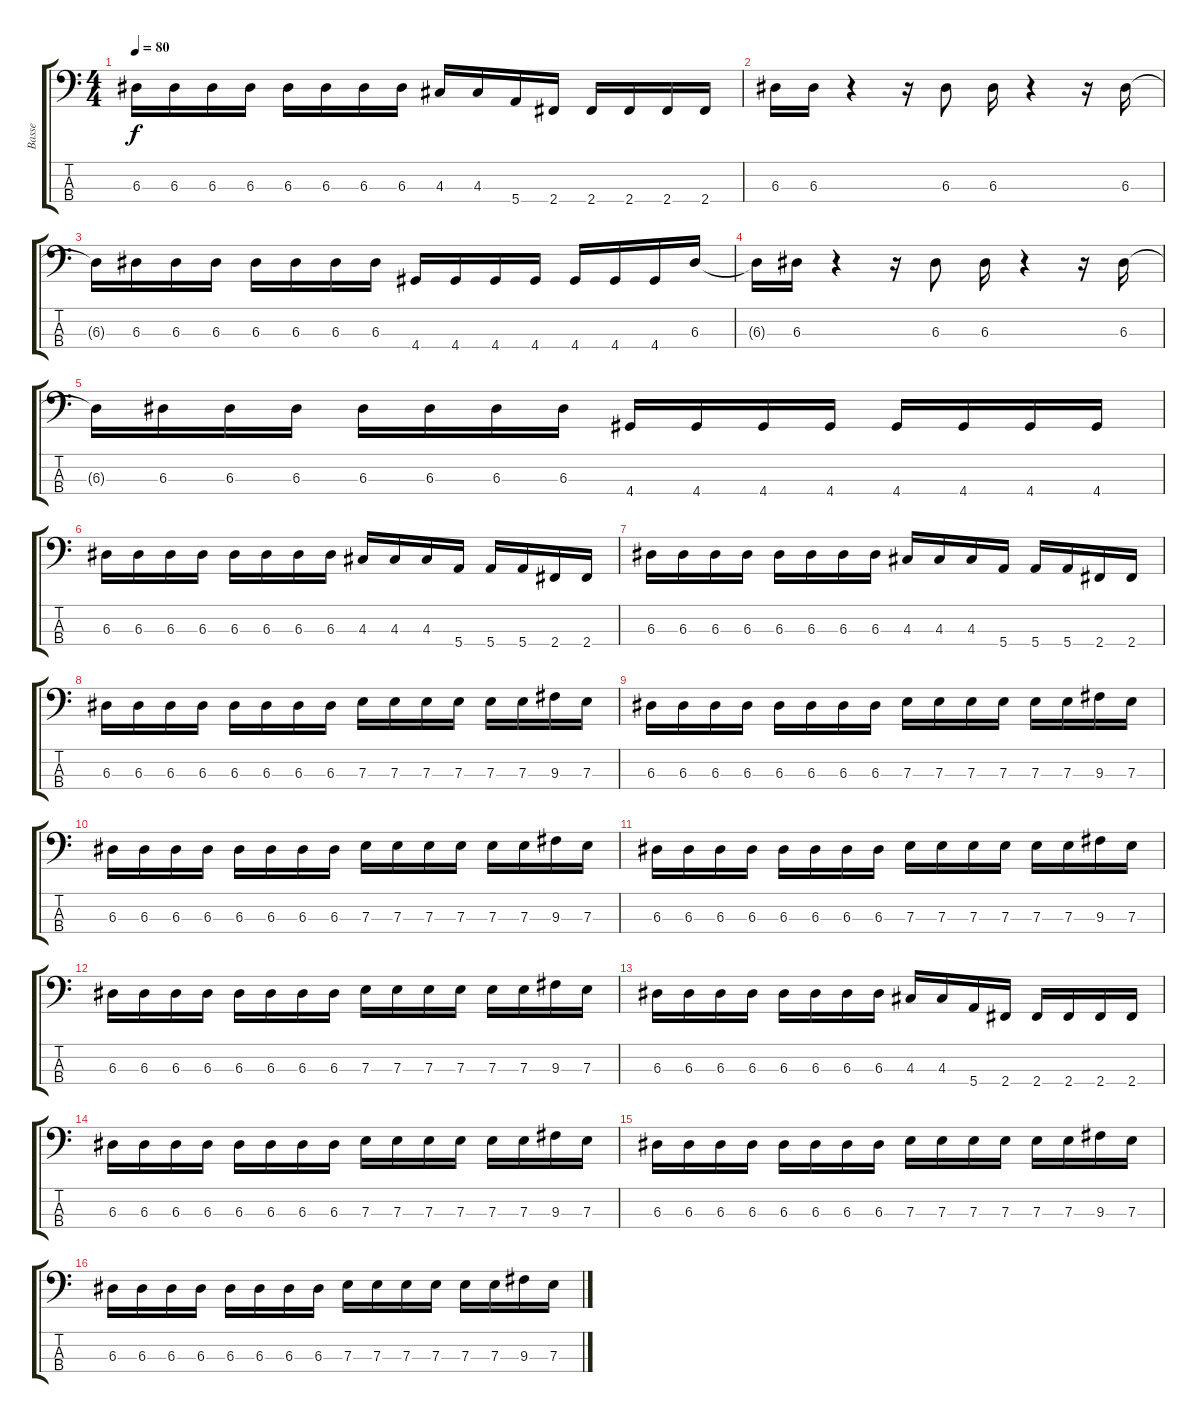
\track ("Basse" "Basse") {instrument electricbassfinger}
\staff {score tabs}
\tuning (G2 D2 A1 E1) {hide}
\ts (4 4)
\tempo 80
\clef f4
\ks c
6.3.16{dy f} 6.3.16 6.3.16 6.3.16 6.3.16 6.3.16 6.3.16 6.3.16 4.3.16 4.3.16 5.4.16 2.4.16 2.4.16 2.4.16 2.4.16 2.4.16 |
6.3.16 6.3.16 r.4 r.16 6.3.8 6.3.16 r.4 r.16 6.3.16 |
6.3{t}.16 6.3.16 6.3.16 6.3.16 6.3.16 6.3.16 6.3.16 6.3.16 4.4.16 4.4.16 4.4.16 4.4.16 4.4.16 4.4.16 4.4.16 6.3.16 |
6.3{t}.16 6.3.16 r.4 r.16 6.3.8 6.3.16 r.4 r.16 6.3.16 |
6.3{t}.16 6.3.16 6.3.16 6.3.16 6.3.16 6.3.16 6.3.16 6.3.16 4.4.16 4.4.16 4.4.16 4.4.16 4.4.16 4.4.16 4.4.16 4.4.16 |
6.3.16 6.3.16 6.3.16 6.3.16 6.3.16 6.3.16 6.3.16 6.3.16 4.3.16 4.3.16 4.3.16 5.4.16 5.4.16 5.4.16 2.4.16 2.4.16 |
6.3.16 6.3.16 6.3.16 6.3.16 6.3.16 6.3.16 6.3.16 6.3.16 4.3.16 4.3.16 4.3.16 5.4.16 5.4.16 5.4.16 2.4.16 2.4.16 |
6.3.16 6.3.16 6.3.16 6.3.16 6.3.16 6.3.16 6.3.16 6.3.16 7.3.16 7.3.16 7.3.16 7.3.16 7.3.16 7.3.16 9.3.16 7.3.16 |
6.3.16 6.3.16 6.3.16 6.3.16 6.3.16 6.3.16 6.3.16 6.3.16 7.3.16 7.3.16 7.3.16 7.3.16 7.3.16 7.3.16 9.3.16 7.3.16 |
6.3.16 6.3.16 6.3.16 6.3.16 6.3.16 6.3.16 6.3.16 6.3.16 7.3.16 7.3.16 7.3.16 7.3.16 7.3.16 7.3.16 9.3.16 7.3.16 |
6.3.16 6.3.16 6.3.16 6.3.16 6.3.16 6.3.16 6.3.16 6.3.16 7.3.16 7.3.16 7.3.16 7.3.16 7.3.16 7.3.16 9.3.16 7.3.16 |
6.3.16 6.3.16 6.3.16 6.3.16 6.3.16 6.3.16 6.3.16 6.3.16 7.3.16 7.3.16 7.3.16 7.3.16 7.3.16 7.3.16 9.3.16 7.3.16 |
6.3.16 6.3.16 6.3.16 6.3.16 6.3.16 6.3.16 6.3.16 6.3.16 4.3.16 4.3.16 5.4.16 2.4.16 2.4.16 2.4.16 2.4.16 2.4.16 |
6.3.16 6.3.16 6.3.16 6.3.16 6.3.16 6.3.16 6.3.16 6.3.16 7.3.16 7.3.16 7.3.16 7.3.16 7.3.16 7.3.16 9.3.16 7.3.16 |
6.3.16 6.3.16 6.3.16 6.3.16 6.3.16 6.3.16 6.3.16 6.3.16 7.3.16 7.3.16 7.3.16 7.3.16 7.3.16 7.3.16 9.3.16 7.3.16 |
6.3.16 6.3.16 6.3.16 6.3.16 6.3.16 6.3.16 6.3.16 6.3.16 7.3.16 7.3.16 7.3.16 7.3.16 7.3.16 7.3.16 9.3.16 7.3.16
